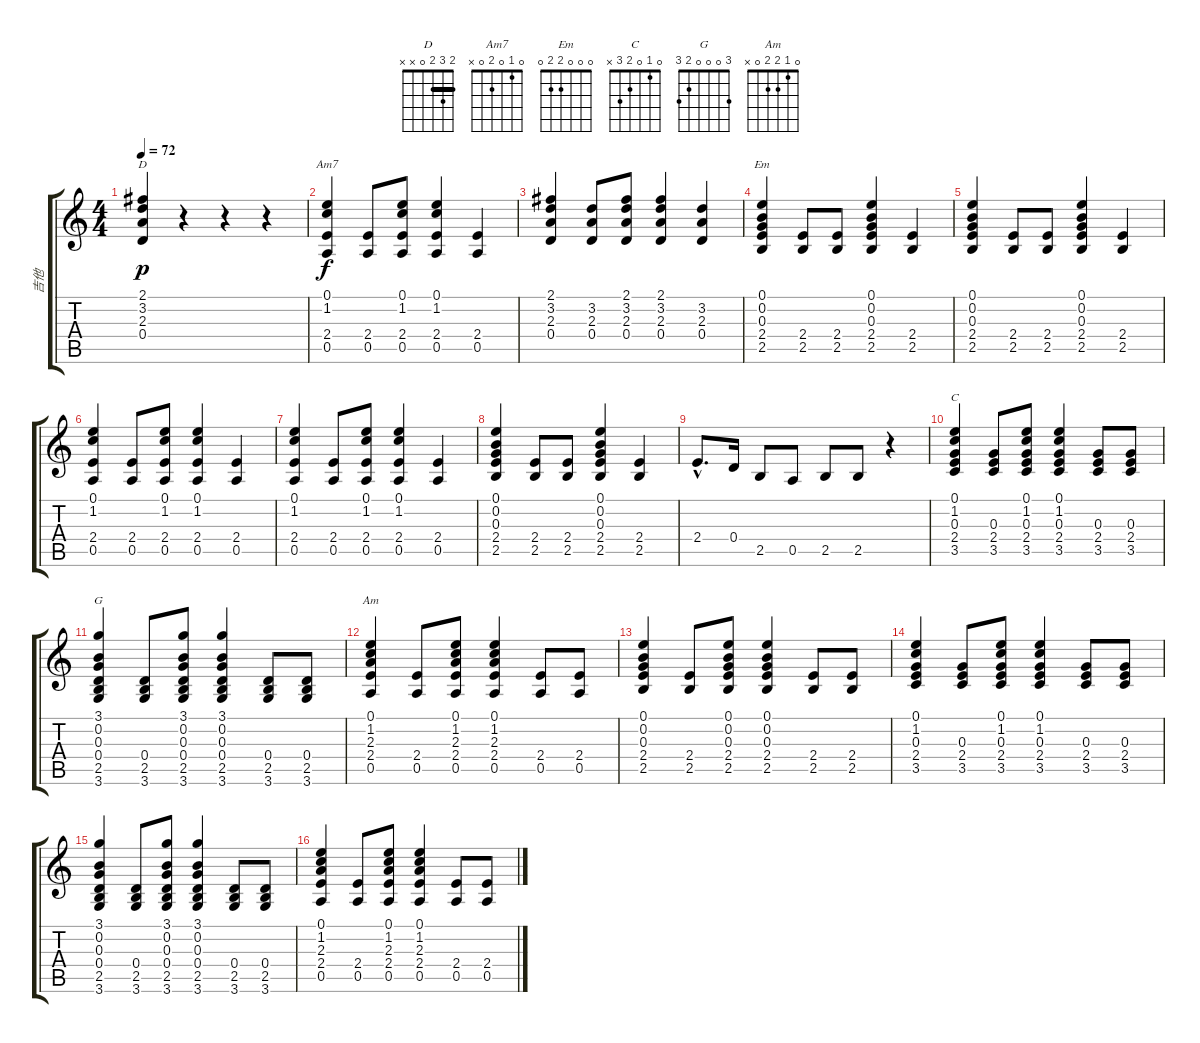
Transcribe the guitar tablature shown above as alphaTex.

\track ("吉他" "吉他") {instrument overdrivenguitar}
\staff {score tabs}
\tuning (E4 B3 G3 D3 A2 E2) {hide}
\chord ("D" 2 3 2 0 x x) {barre 2}
\chord ("Am7" 0 1 0 2 0 x)
\chord ("Em" 0 0 0 2 2 0)
\chord ("C" 0 1 0 2 3 x)
\chord ("G" 3 0 0 0 2 3)
\chord ("Am" 0 1 2 2 0 x)
\ts (4 4)
\tempo 72
\clef g2
\ks c
(2.1 3.2 2.3 0.4).4{ch "D" dy p} r.4 r.4 r.4 |
(0.1 1.2 2.4 0.5).4{ch "Am7" dy f volume 8} (2.4 0.5).8 (0.1 1.2 2.4 0.5).8 (0.1 1.2 2.4 0.5).4 (2.4 0.5).4 |
(2.1 3.2 2.3 0.4).4 (3.2 2.3 0.4).8 (2.1 3.2 2.3 0.4).8 (2.1 3.2 2.3 0.4).4 (3.2 2.3 0.4).4 |
(0.1 0.2 0.3 2.4 2.5).4{ch "Em"} (2.4 2.5).8 (2.4 2.5).8 (0.1 0.2 0.3 2.4 2.5).4 (2.4 2.5).4 |
(0.1 0.2 0.3 2.4 2.5).4 (2.4 2.5).8 (2.4 2.5).8 (0.1 0.2 0.3 2.4 2.5).4 (2.4 2.5).4 |
(0.1 1.2 2.4 0.5).4{volume 8} (2.4 0.5).8 (0.1 1.2 2.4 0.5).8 (0.1 1.2 2.4 0.5).4 (2.4 0.5).4 |
(0.1 1.2 2.4 0.5).4{volume 8} (2.4 0.5).8 (0.1 1.2 2.4 0.5).8 (0.1 1.2 2.4 0.5).4 (2.4 0.5).4 |
(0.1 0.2 0.3 2.4 2.5).4 (2.4 2.5).8 (2.4 2.5).8 (0.1 0.2 0.3 2.4 2.5).4 (2.4 2.5).4 |
2.4{hac}.8{d volume 12} 0.4.16 2.5.8 0.5.8 2.5.8 2.5.8 r.4 |
(0.1 1.2 0.3 2.4 3.5).4{ch "C" volume 8} (0.3 2.4 3.5).8 (0.1 1.2 0.3 2.4 3.5).8 (0.1 1.2 0.3 2.4 3.5).4 (0.3 2.4 3.5).8 (0.3 2.4 3.5).8 |
(3.1 0.2 0.3 0.4 2.5 3.6).4{ch "G"} (0.4 2.5 3.6).8 (3.1 0.2 0.3 0.4 2.5 3.6).8 (3.1 0.2 0.3 0.4 2.5 3.6).4 (0.4 2.5 3.6).8 (0.4 2.5 3.6).8 |
(0.1 1.2 2.3 2.4 0.5).4{ch "Am"} (2.4 0.5).8 (0.1 1.2 2.3 2.4 0.5).8 (0.1 1.2 2.3 2.4 0.5).4 (2.4 0.5).8 (2.4 0.5).8 |
(0.1 0.2 0.3 2.4 2.5).4 (2.4 2.5).8 (0.1 0.2 0.3 2.4 2.5).8 (0.1 0.2 0.3 2.4 2.5).4 (2.4 2.5).8 (2.4 2.5).8 |
(0.1 1.2 0.3 2.4 3.5).4{volume 8} (0.3 2.4 3.5).8 (0.1 1.2 0.3 2.4 3.5).8 (0.1 1.2 0.3 2.4 3.5).4 (0.3 2.4 3.5).8 (0.3 2.4 3.5).8 |
(3.1 0.2 0.3 0.4 2.5 3.6).4 (0.4 2.5 3.6).8 (3.1 0.2 0.3 0.4 2.5 3.6).8 (3.1 0.2 0.3 0.4 2.5 3.6).4 (0.4 2.5 3.6).8 (0.4 2.5 3.6).8 |
(0.1 1.2 2.3 2.4 0.5).4 (2.4 0.5).8 (0.1 1.2 2.3 2.4 0.5).8 (0.1 1.2 2.3 2.4 0.5).4 (2.4 0.5).8 (2.4 0.5).8
